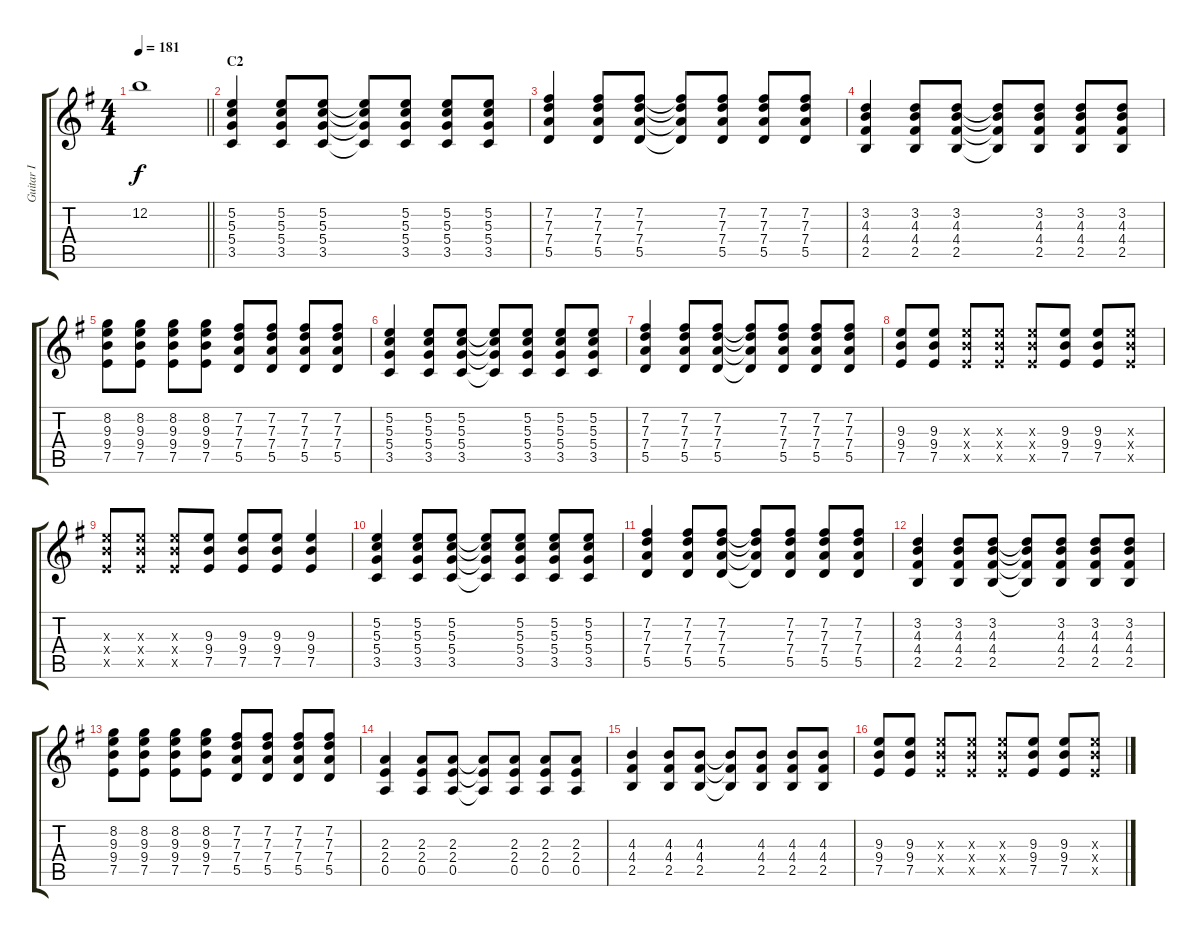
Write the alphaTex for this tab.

\track ("Guitar I" "Guitar I") {instrument distortionguitar}
\staff {score tabs}
\tuning (E4 B3 G3 D3 A2 E2) {hide}
\ts (4 4)
\tempo 181
\clef g2
\barLineRight lightlight
\ks g
12.2{t}.1{dy f} |
\section ("" "C2")
(5.2 5.3 5.4 3.5).4 (5.2 5.3 5.4 3.5).8 (5.2 5.3 5.4 3.5).8 (5.2{t} 5.3{t} 5.4{t} 3.5{t}).8 (5.2 5.3 5.4 3.5).8 (5.2 5.3 5.4 3.5).8 (5.2 5.3 5.4 3.5).8 |
(7.2 7.3 7.4 5.5).4 (7.2 7.3 7.4 5.5).8 (7.2 7.3 7.4 5.5).8 (7.2{t} 7.3{t} 7.4{t} 5.5{t}).8 (7.2 7.3 7.4 5.5).8 (7.2 7.3 7.4 5.5).8 (7.2 7.3 7.4 5.5).8 |
(3.2 4.3 4.4 2.5).4 (3.2 4.3 4.4 2.5).8 (3.2 4.3 4.4 2.5).8 (3.2{t} 4.3{t} 4.4{t} 2.5{t}).8 (3.2 4.3 4.4 2.5).8 (3.2 4.3 4.4 2.5).8 (3.2 4.3 4.4 2.5).8 |
(8.2 9.3 9.4 7.5).8 (8.2 9.3 9.4 7.5).8 (8.2 9.3 9.4 7.5).8 (8.2 9.3 9.4 7.5).8 (7.2 7.3 7.4 5.5).8 (7.2 7.3 7.4 5.5).8 (7.2 7.3 7.4 5.5).8 (7.2 7.3 7.4 5.5).8 |
(5.2 5.3 5.4 3.5).4 (5.2 5.3 5.4 3.5).8 (5.2 5.3 5.4 3.5).8 (5.2{t} 5.3{t} 5.4{t} 3.5{t}).8 (5.2 5.3 5.4 3.5).8 (5.2 5.3 5.4 3.5).8 (5.2 5.3 5.4 3.5).8 |
(7.2 7.3 7.4 5.5).4 (7.2 7.3 7.4 5.5).8 (7.2 7.3 7.4 5.5).8 (7.2{t} 7.3{t} 7.4{t} 5.5{t}).8 (7.2 7.3 7.4 5.5).8 (7.2 7.3 7.4 5.5).8 (7.2 7.3 7.4 5.5).8 |
(9.3 9.4 7.5).8 (9.3 9.4 7.5).8 (9.3{x} 9.4{x} 7.5{x}).8 (9.3{x} 9.4{x} 7.5{x}).8 (9.3{x} 9.4{x} 7.5{x}).8 (9.3 9.4 7.5).8 (9.3 9.4 7.5).8 (9.3{x} 9.4{x} 7.5{x}).8 |
(9.3{x} 9.4{x} 7.5{x}).8 (9.3{x} 9.4{x} 7.5{x}).8 (9.3{x} 9.4{x} 7.5{x}).8 (9.3 9.4 7.5).8 (9.3 9.4 7.5).8 (9.3 9.4 7.5).8 (9.3 9.4 7.5).4 |
(5.2 5.3 5.4 3.5).4 (5.2 5.3 5.4 3.5).8 (5.2 5.3 5.4 3.5).8 (5.2{t} 5.3{t} 5.4{t} 3.5{t}).8 (5.2 5.3 5.4 3.5).8 (5.2 5.3 5.4 3.5).8 (5.2 5.3 5.4 3.5).8 |
(7.2 7.3 7.4 5.5).4 (7.2 7.3 7.4 5.5).8 (7.2 7.3 7.4 5.5).8 (7.2{t} 7.3{t} 7.4{t} 5.5{t}).8 (7.2 7.3 7.4 5.5).8 (7.2 7.3 7.4 5.5).8 (7.2 7.3 7.4 5.5).8 |
(3.2 4.3 4.4 2.5).4 (3.2 4.3 4.4 2.5).8 (3.2 4.3 4.4 2.5).8 (3.2{t} 4.3{t} 4.4{t} 2.5{t}).8 (3.2 4.3 4.4 2.5).8 (3.2 4.3 4.4 2.5).8 (3.2 4.3 4.4 2.5).8 |
(8.2 9.3 9.4 7.5).8 (8.2 9.3 9.4 7.5).8 (8.2 9.3 9.4 7.5).8 (8.2 9.3 9.4 7.5).8 (7.2 7.3 7.4 5.5).8 (7.2 7.3 7.4 5.5).8 (7.2 7.3 7.4 5.5).8 (7.2 7.3 7.4 5.5).8 |
(2.3 2.4 0.5).4 (2.3 2.4 0.5).8 (2.3 2.4 0.5).8 (2.3{t} 2.4{t} 0.5{t}).8 (2.3 2.4 0.5).8 (2.3 2.4 0.5).8 (2.3 2.4 0.5).8 |
(4.3 4.4 2.5).4 (4.3 4.4 2.5).8 (4.3 4.4 2.5).8 (4.3{t} 4.4{t} 2.5{t}).8 (4.3 4.4 2.5).8 (4.3 4.4 2.5).8 (4.3 4.4 2.5).8 |
(9.3 9.4 7.5).8 (9.3 9.4 7.5).8 (9.3{x} 9.4{x} 7.5{x}).8 (9.3{x} 9.4{x} 7.5{x}).8 (9.3{x} 9.4{x} 7.5{x}).8 (9.3 9.4 7.5).8 (9.3 9.4 7.5).8 (9.3{x} 9.4{x} 7.5{x}).8
